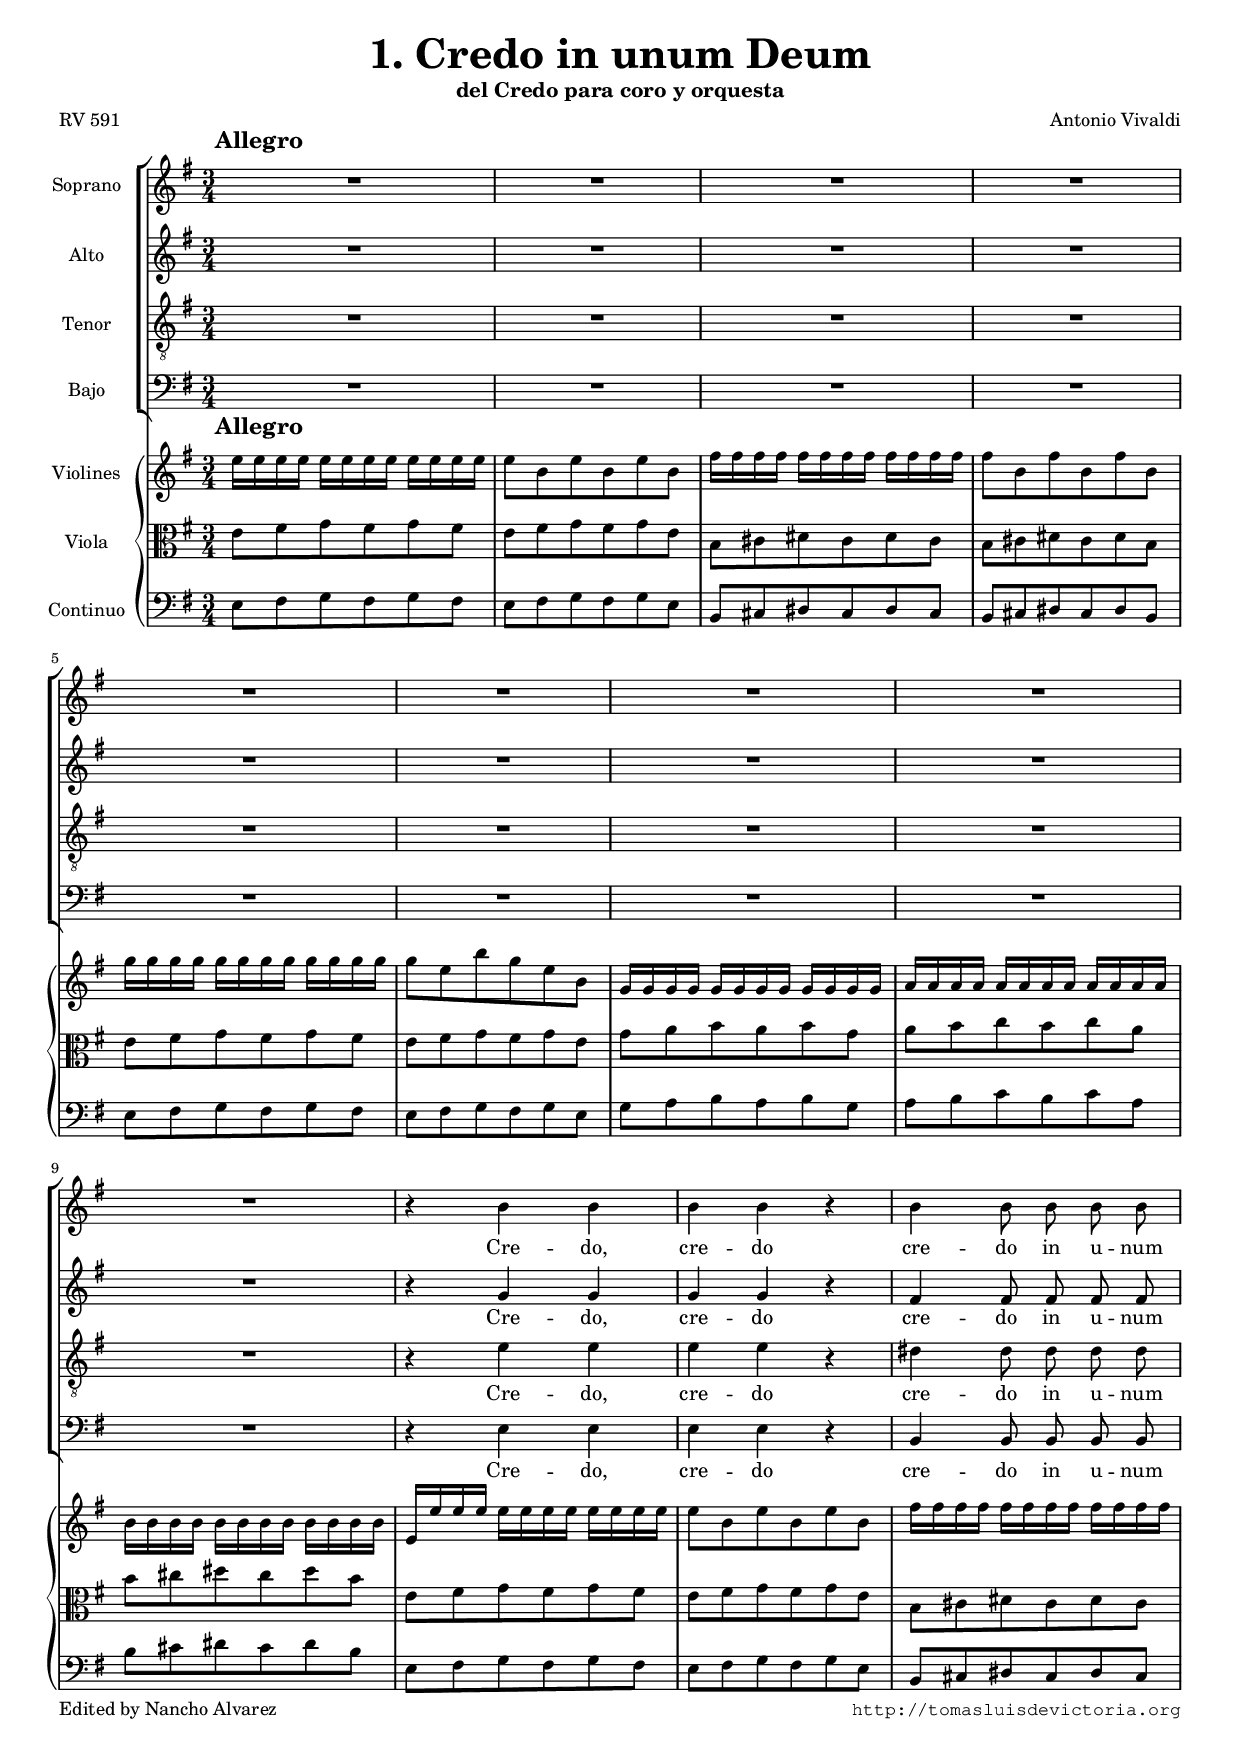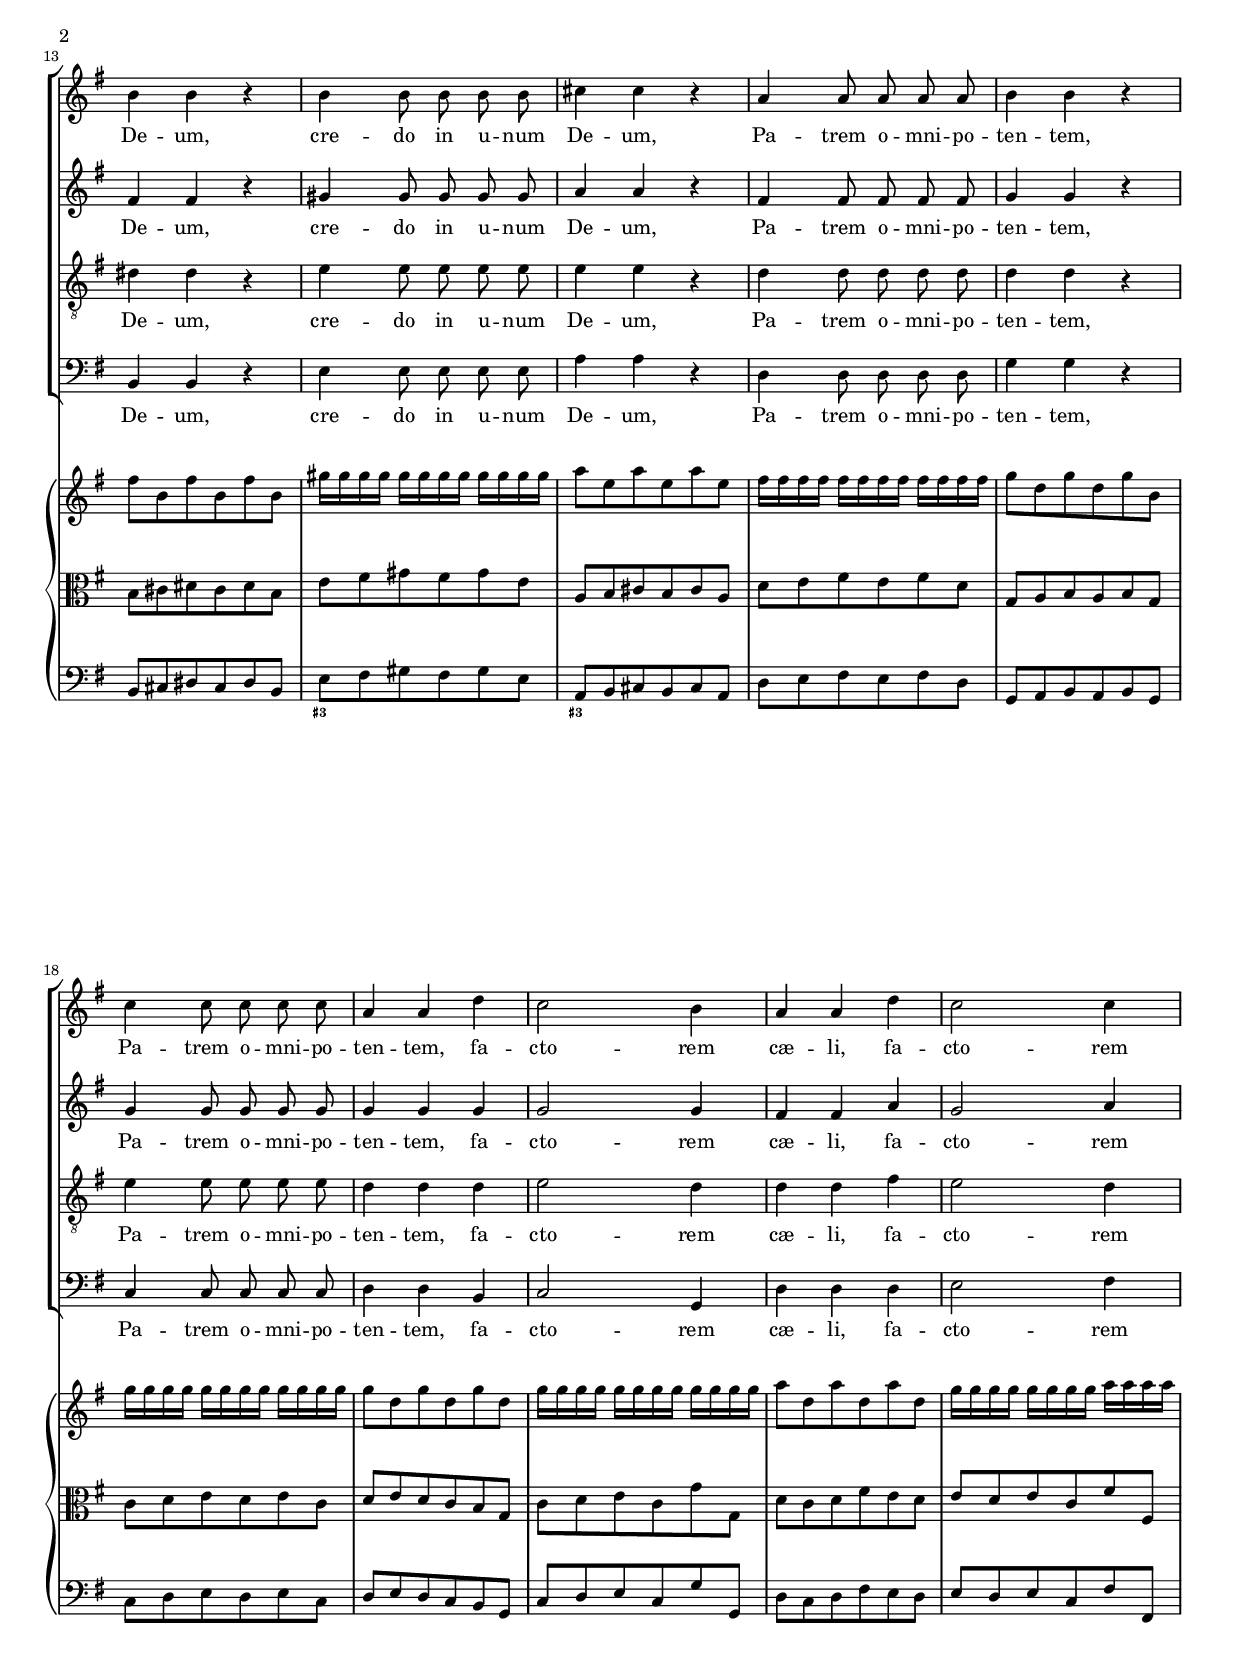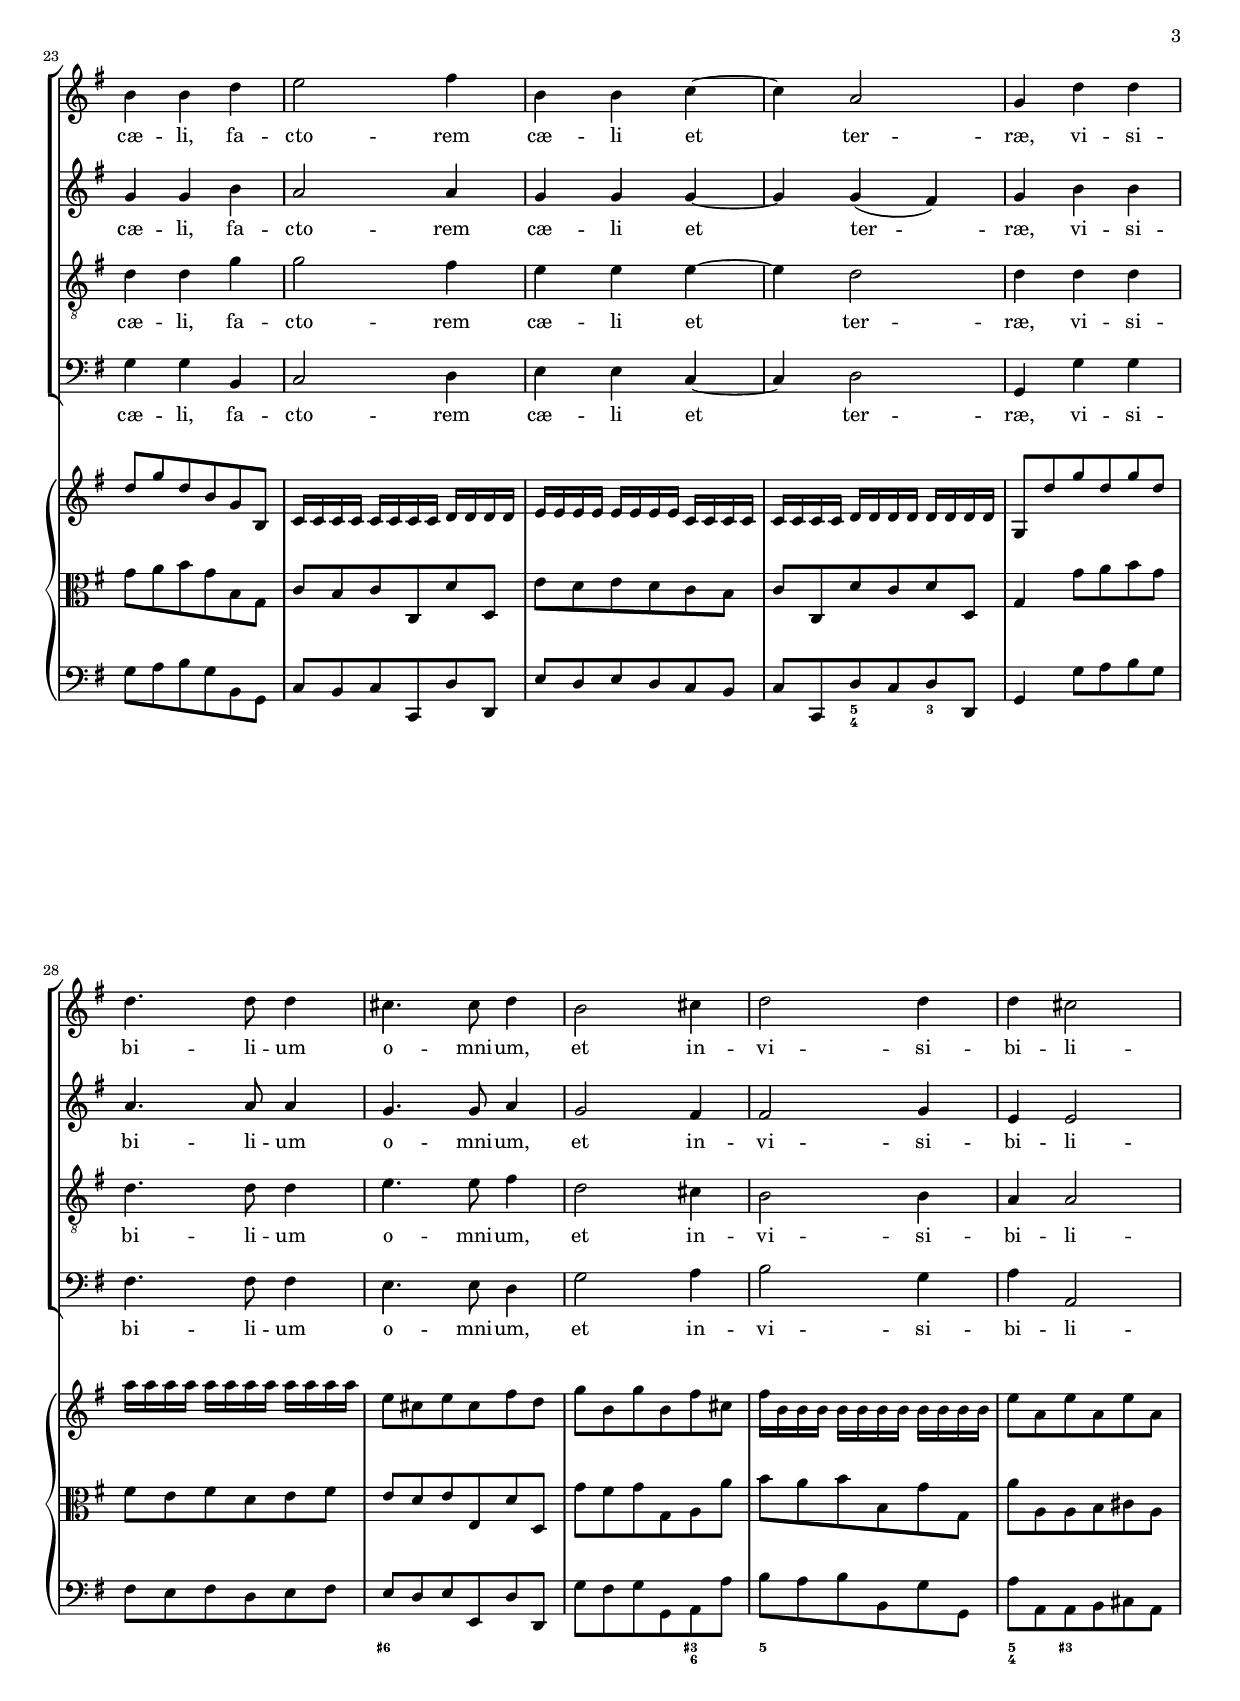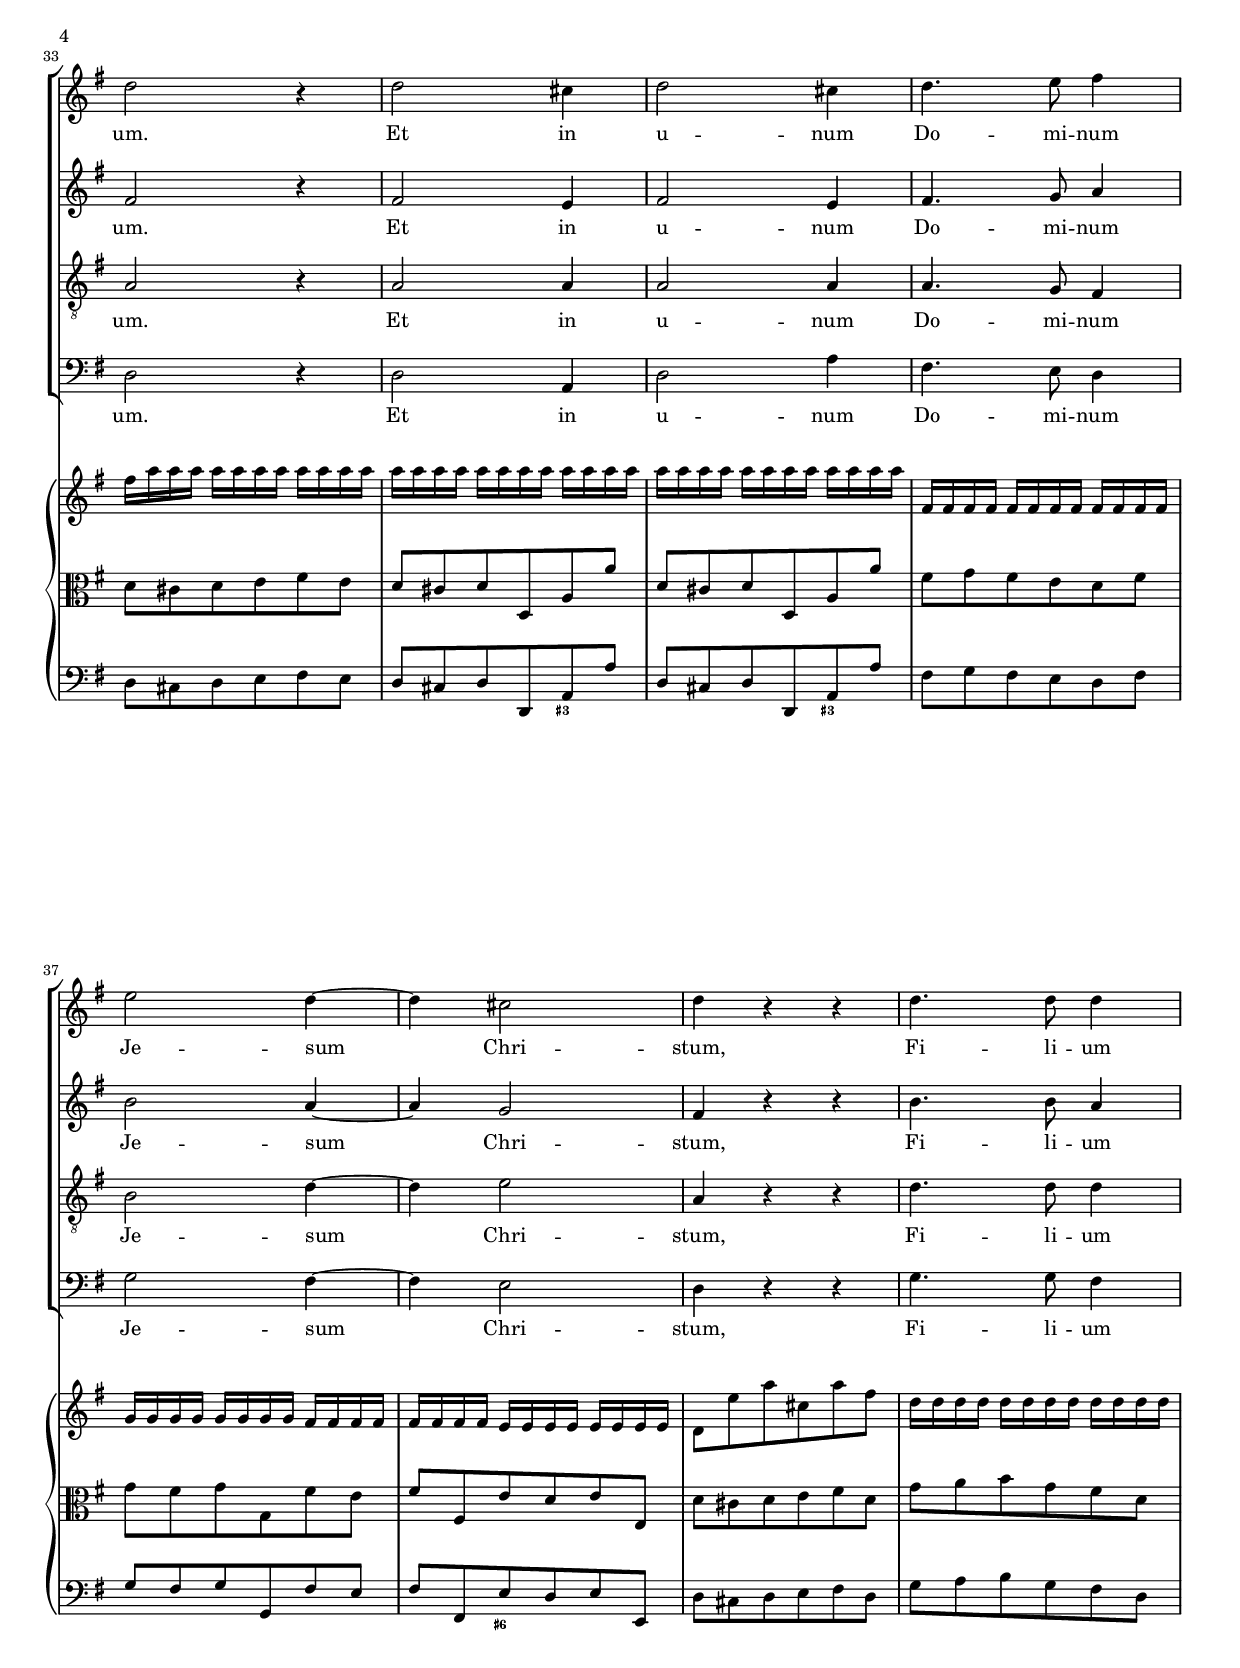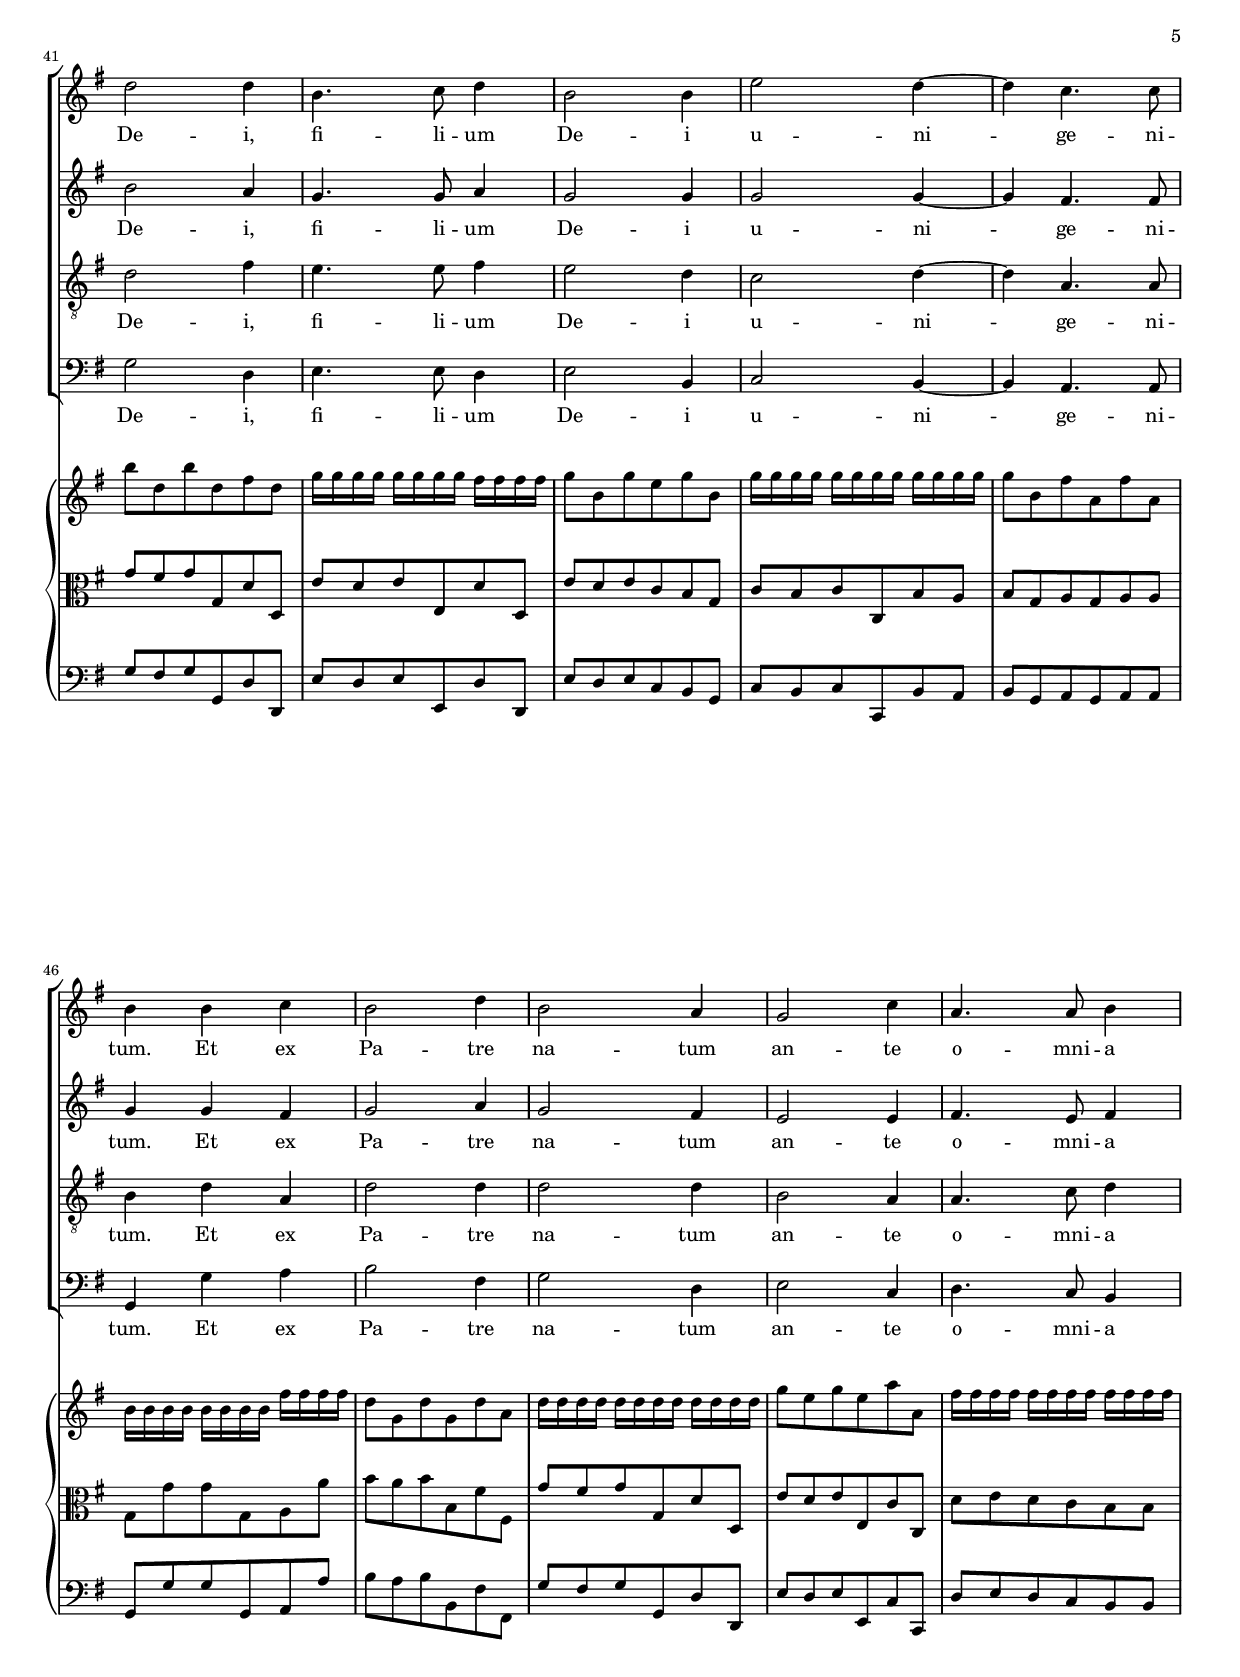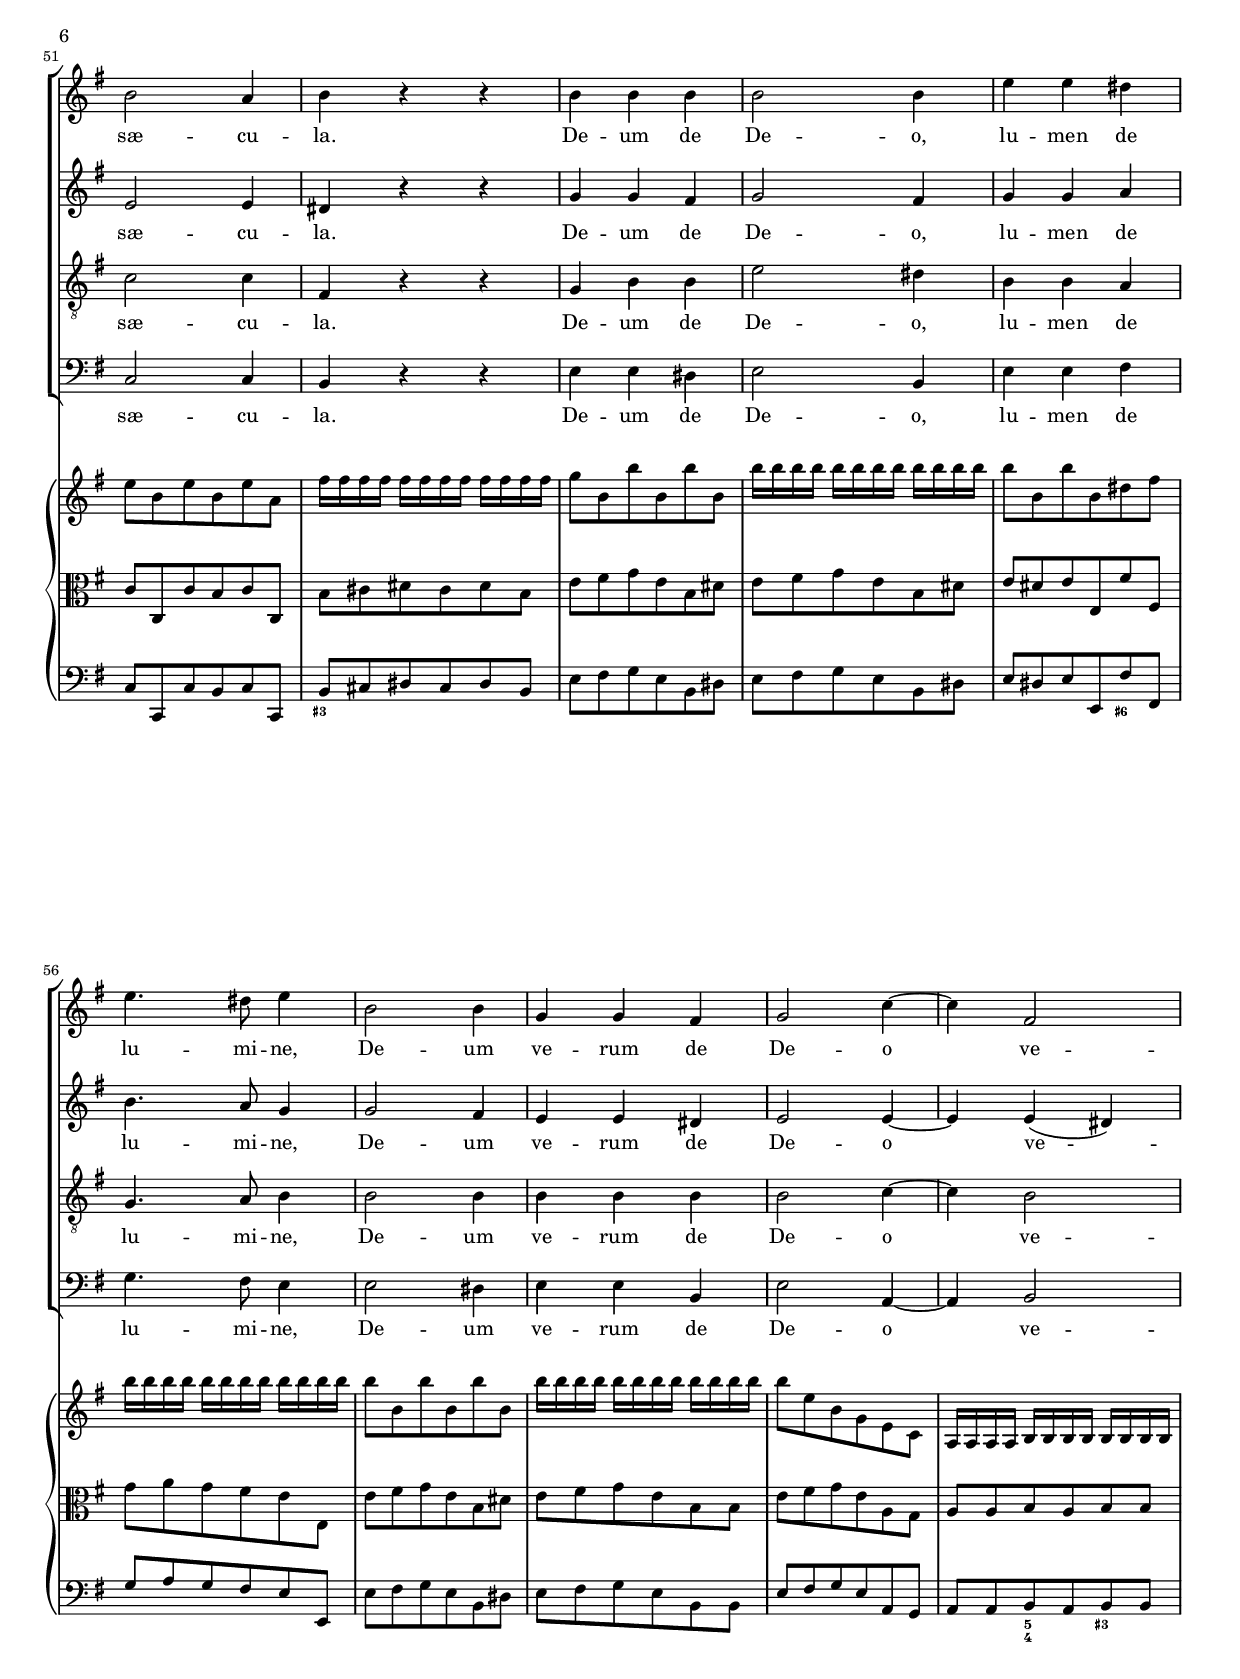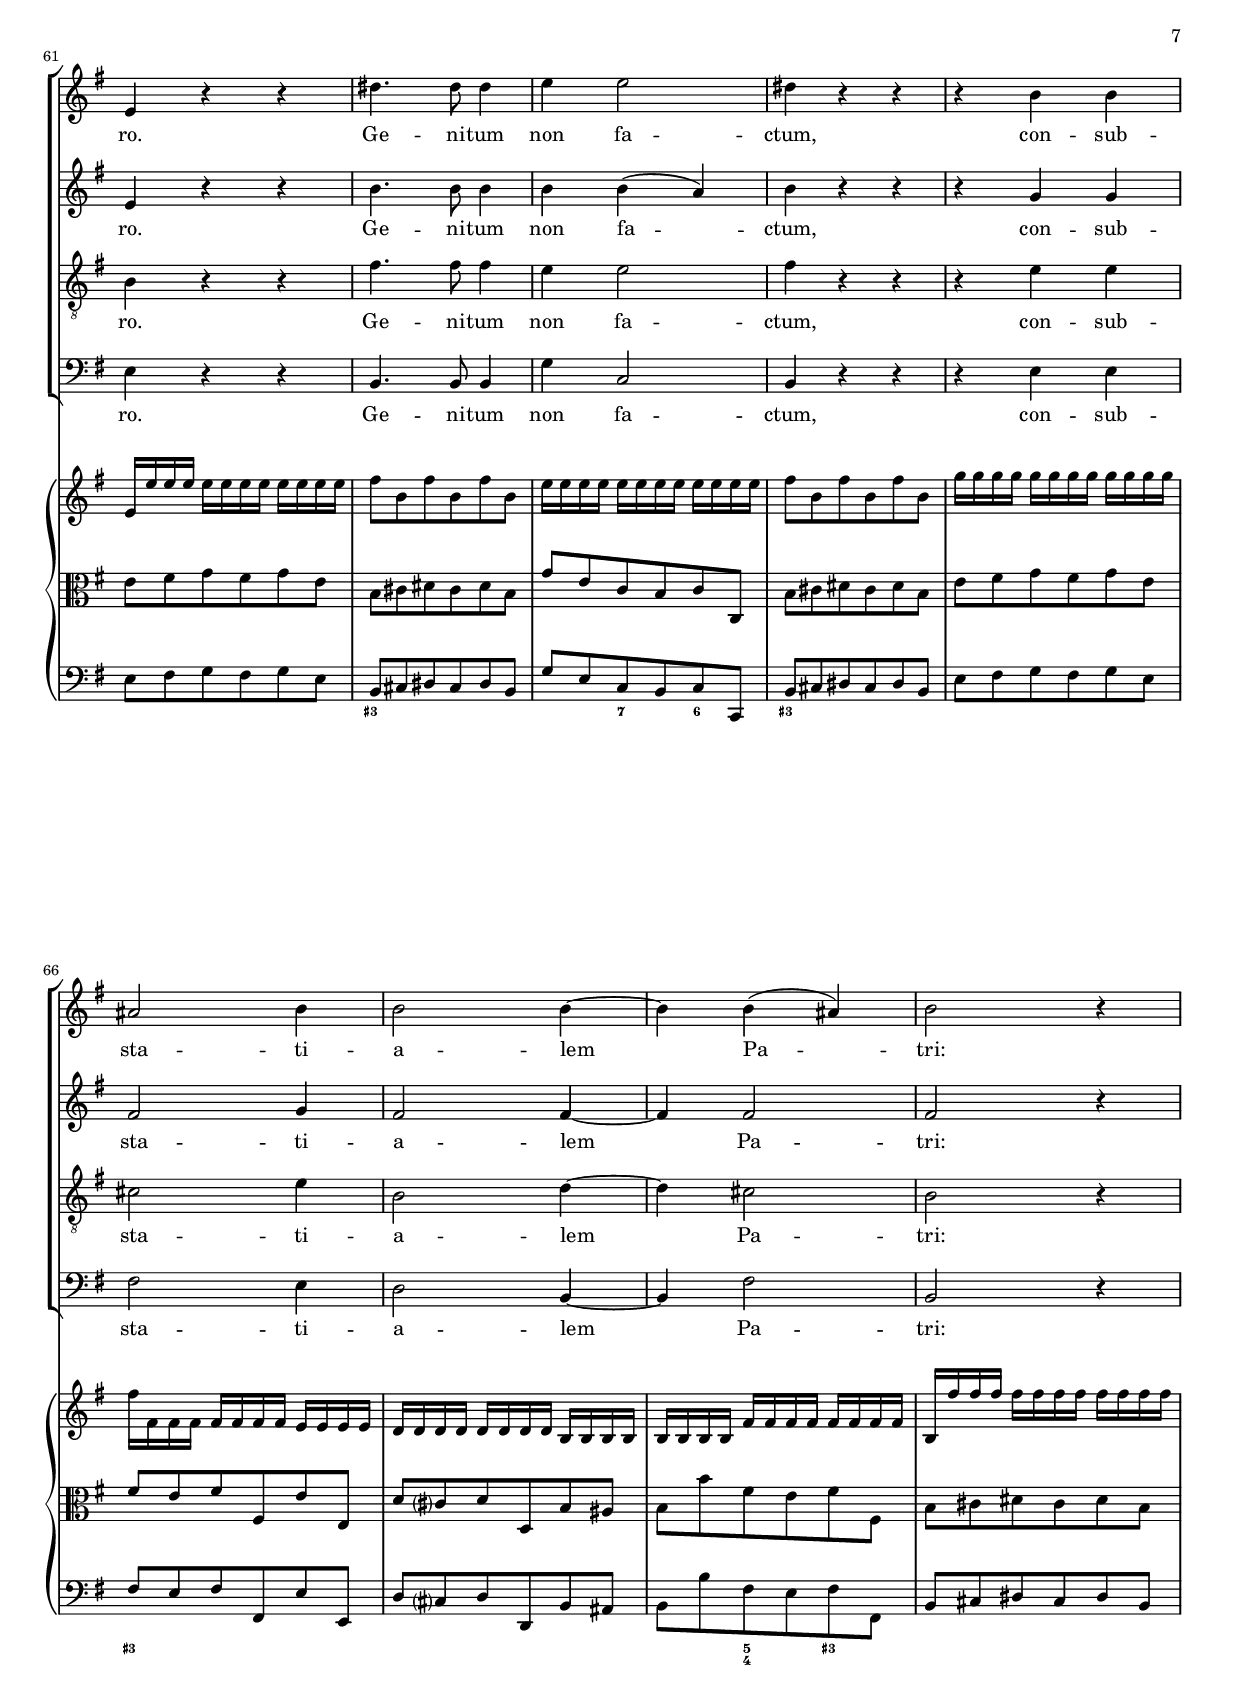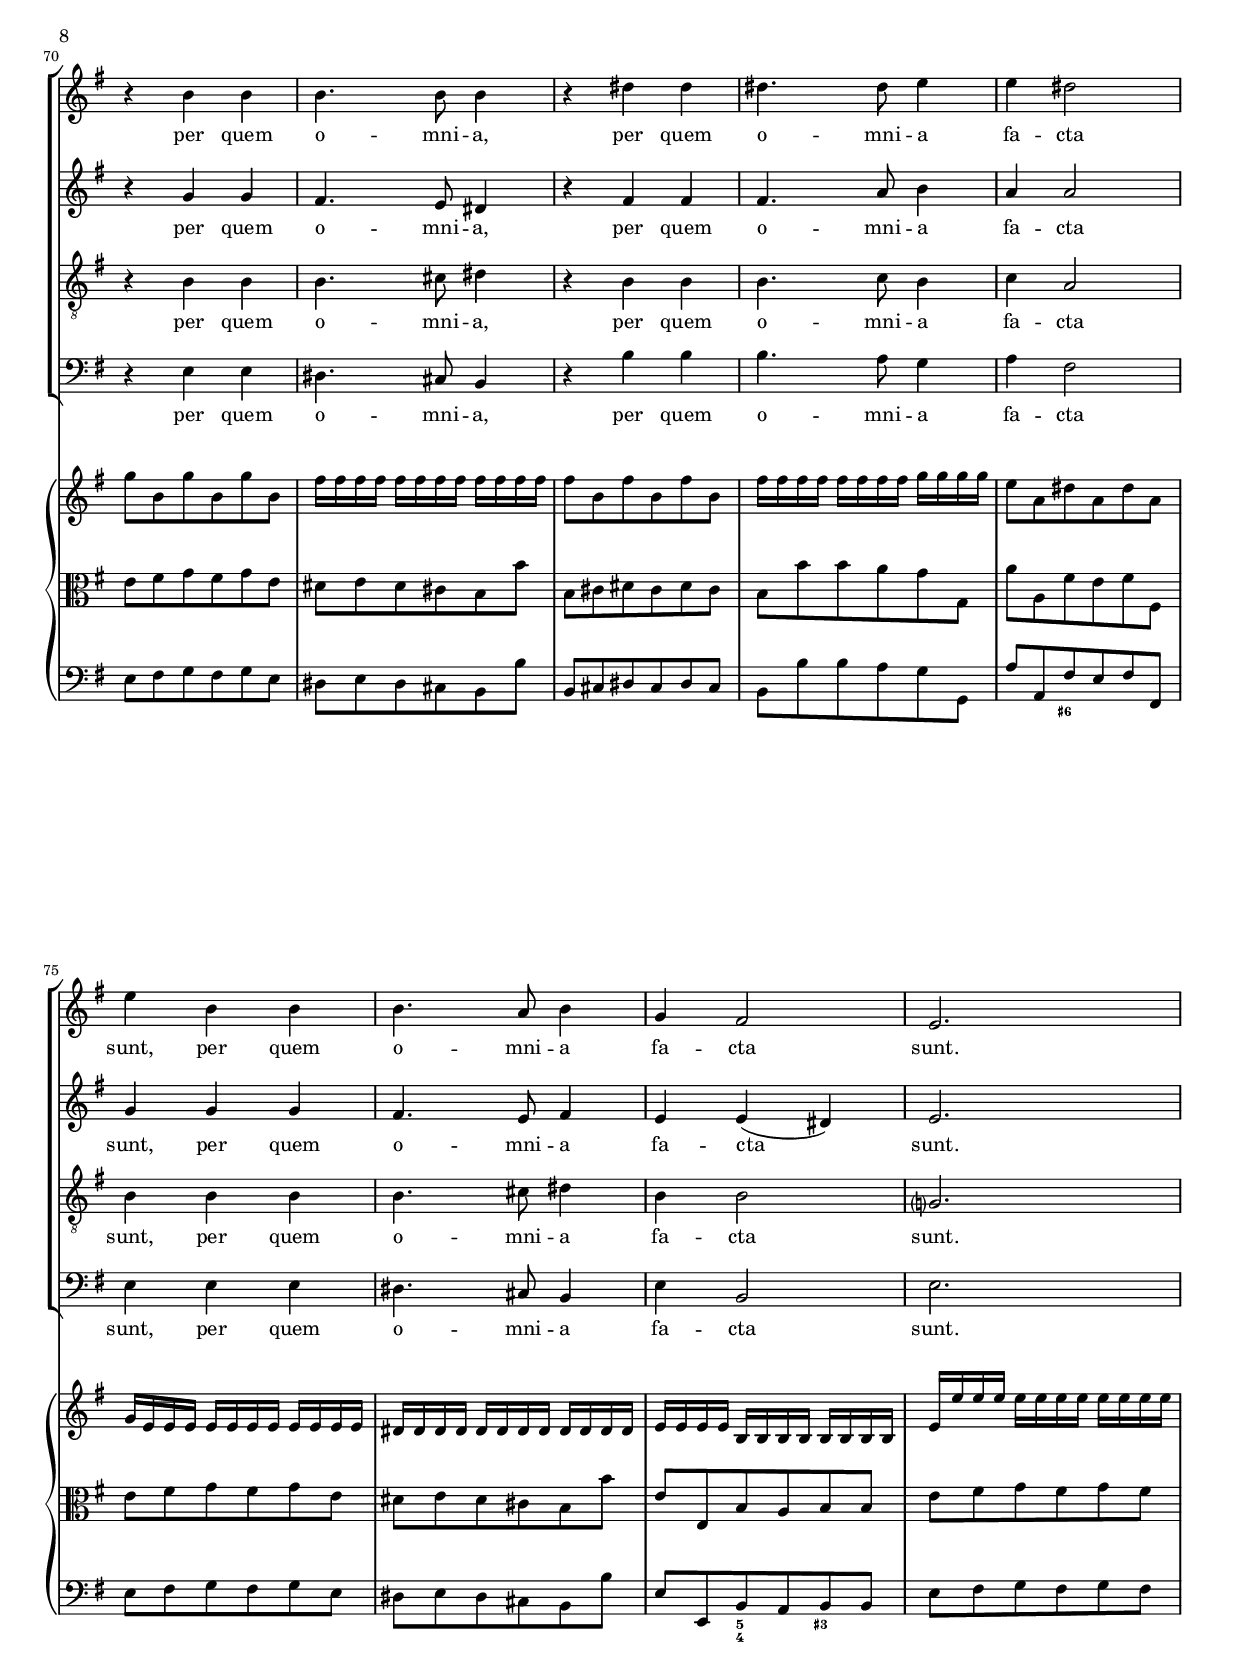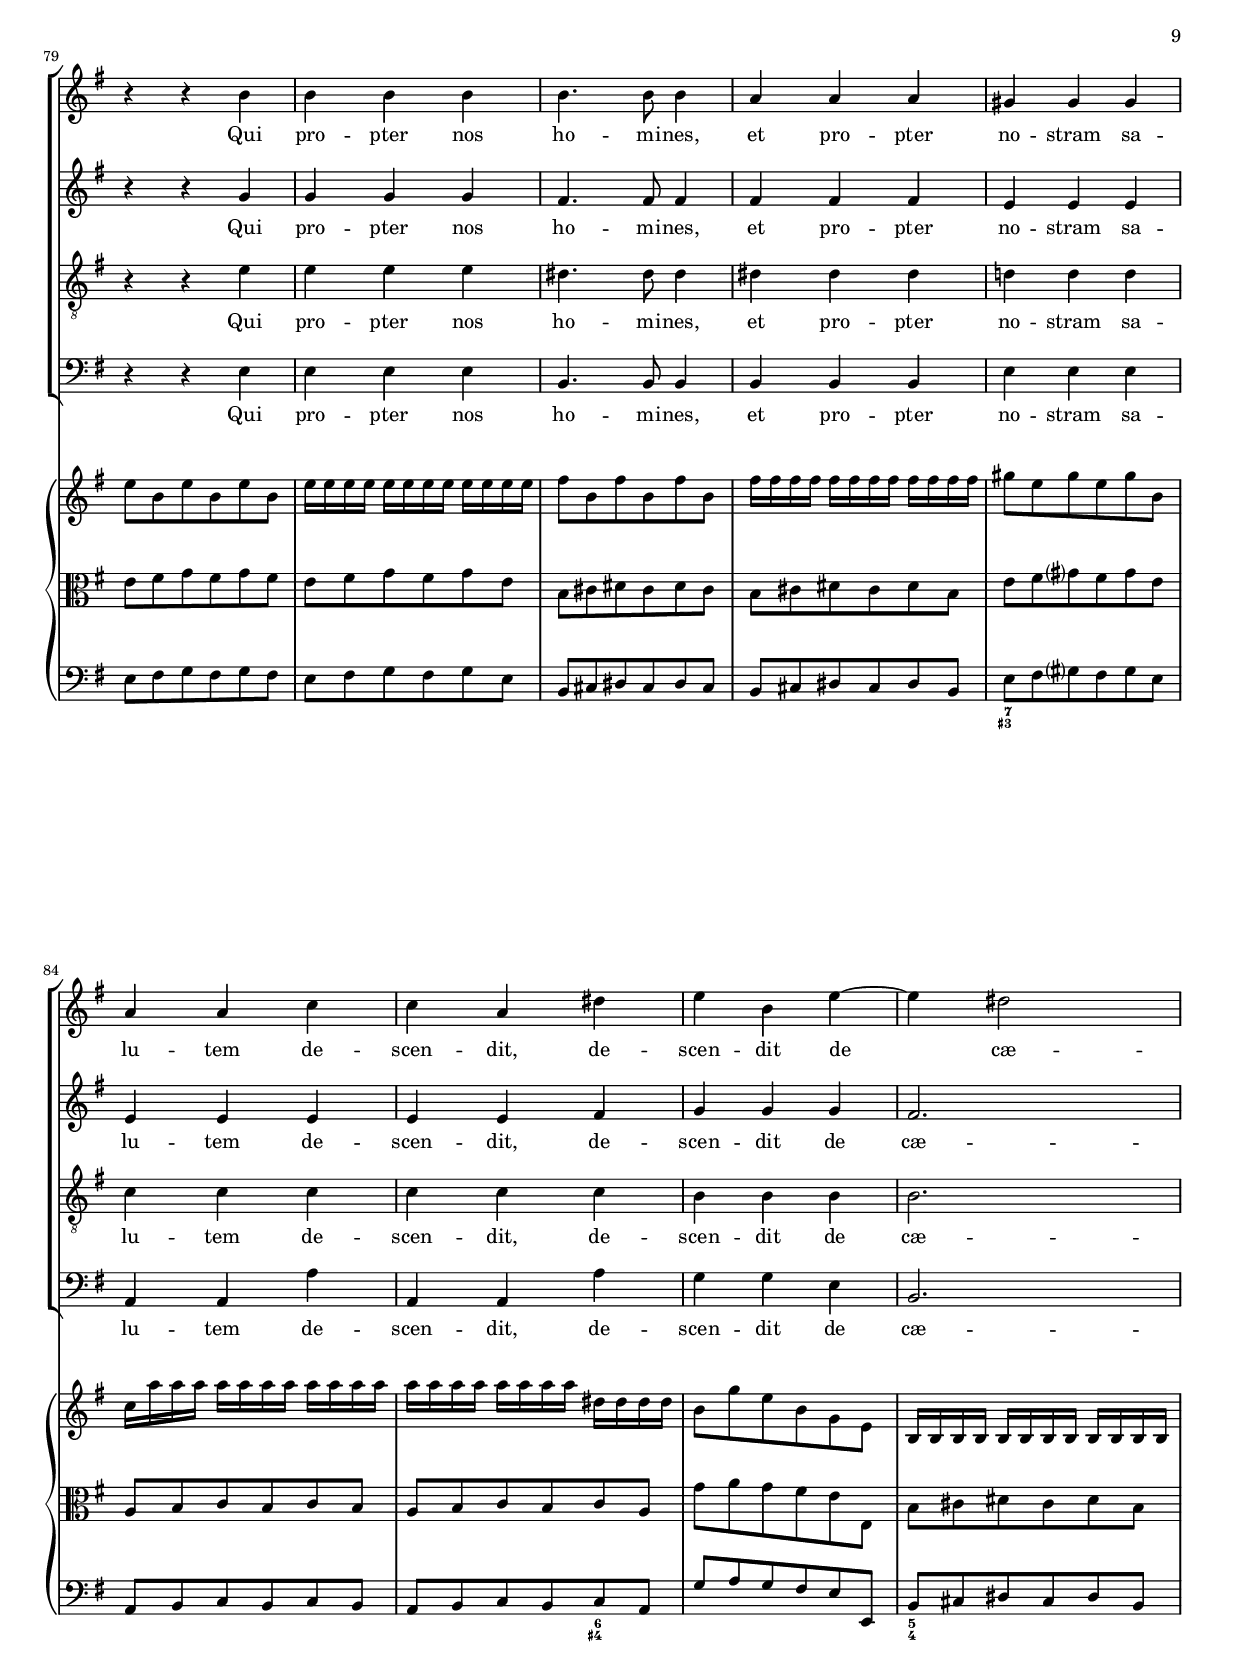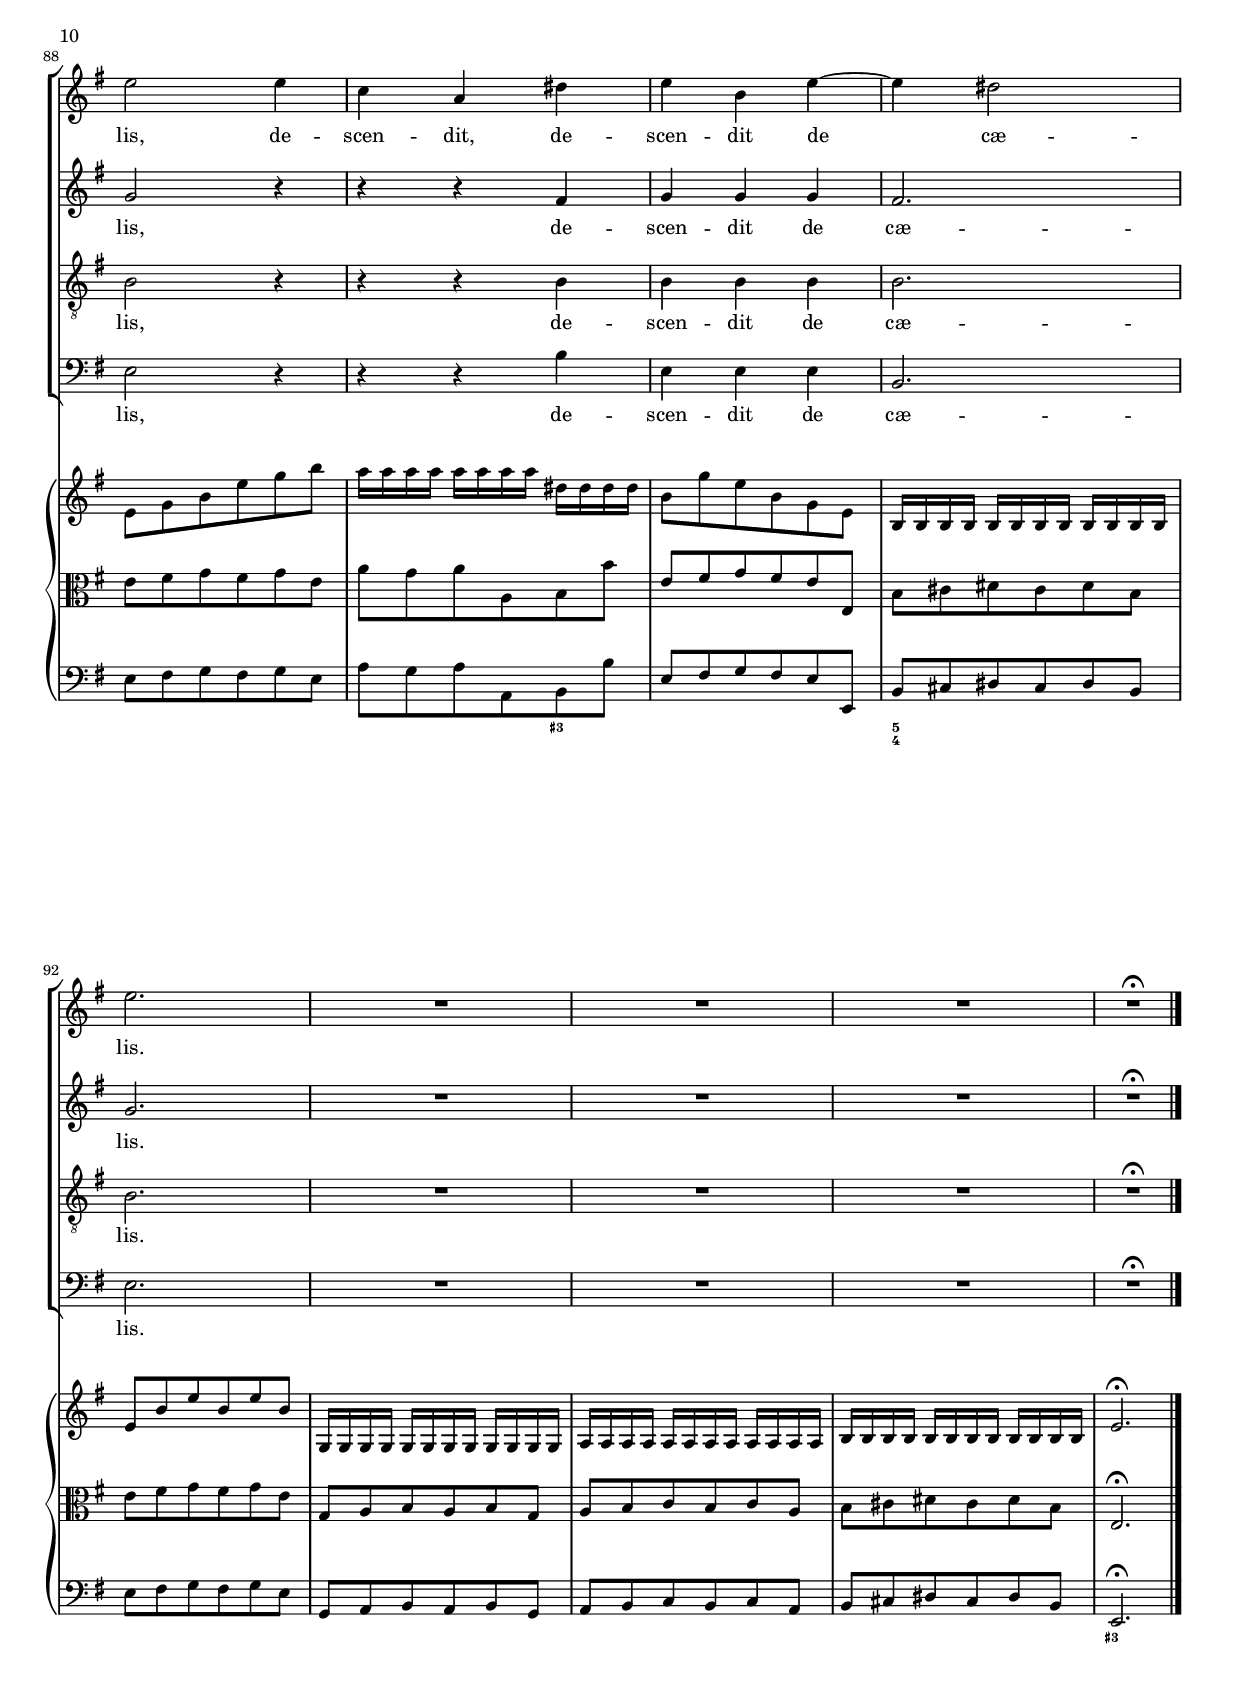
\version "2.11.32"

#(set-default-paper-size "a4")
#(set-global-staff-size 16)
#(ly:set-option 'point-and-click #f)
%nomobile

ss=\once \set suggestAccidentals = ##t


\header {
	title=\markup{\bigger \bigger \bigger "1. Credo in unum Deum"}
	subtitle="del Credo para coro y orquesta"
	poet="RV 591"
	composer="Antonio Vivaldi"
	%opus="(-)"
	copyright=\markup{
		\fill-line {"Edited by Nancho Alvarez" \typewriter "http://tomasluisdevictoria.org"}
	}
%	tagline=""
}

global={\key e \minor \time 3/4 \skip 1*3/4*96 \bar "|." }


cantus={
	\set Score.skipBars = ##t
	\once \override TextScript #'padding = #2
	\once \override TextScript #'X-offset = #-2
	<<R2.  s2.^\markup{\bigger \bigger \bold "Allegro"}>>
	R1*3/4*8
%10
	r4 b' b'
	b' b' r
	b' b'8 b' b' b'
	b'4 b' r
	b' b'8 b' b' b'
%15
	cis''4 cis'' r 
	a' a'8 a' a' a'
	b'4 b' r
	c'' c''8 c'' c'' c''
	a'4 a' d''
%20
	c''2 b'4
	a' a' d''
	c''2 c''4
	b' b' d''
	e''2 fis''4
%25
	b' b' c'' ~
	c'' a'2
	g'4 d'' d''
	d''4. d''8 d''4
	cis''4. cis''8 d''4
%30
	b'2 cis''4
	d''2 d''4
	d''4 cis''2
	d''2 r4
	d''2 cis''4
%35
	d''2 cis''4
	d''4. e''8 fis''4
	e''2 d''4 ~
	d'' cis''2
	d''4 r r 
%40
	d''4. d''8 d''4
	d''2 d''4
	b'4. c''8 d''4
	b'2 b'4
	e''2 d''4 ~
%45
	d'' c''4. c''8
	b'4 b' c''
	b'2 d''4
	b'2 a'4
	g'2 c''4
%50
	a'4. a'8 b'4
	b'2 a'4
	b' r r
	b' b' b'
	b'2 b'4
%55
	e'' e'' dis''
	e''4. dis''8 e''4
	b'2 b'4
	g' g' fis'
	g'2 c''4 ~
%60
	c'' fis'2
	e'4 r r
	dis''4. dis''8 dis''4
	e'' e''2
	dis''4 r r
%65
	r b' b'
	ais'2 b'4
	b'2 b'4 ~
	b' b'(  ais')
	b'2 r4 
%70
	r b' b'
	b'4. b'8 b'4
	r dis'' dis''
	dis''4. dis''8 e''4
	e'' dis''2
%75
	e''4 b' b'
	b'4. a'8 b'4
	g' fis'2
	e'2.
	r4 r b'
%80
	b' b' b'
	b'4. b'8 b'4
	a' a' a'
	gis' gis' gis'
	a' a' c''
%85
	c'' a' dis''
	e'' b' e'' ~
	e'' dis''2
	e'' e''4
	c'' a' dis''
%90
	e'' b' e'' ~
	e'' dis''2
	e''2.
	R1*3/4*3
	R2.^\markup{\musicglyph #"scripts.ufermata"}
}

altus={
	R1*3/4*9
%10
	r4 g' g'
	g' g' r
	fis' fis'8 fis' fis' fis'
	fis'4 fis' r
	gis' gis'8 gis' gis' gis'
%15
	a'4 a' r
	fis' fis'8 fis' fis' fis'
	g'4 g' r
	g' g'8 g' g' g'
	g'4 g' g'
%20
	g'2 g'4
	fis' fis' a'
	g'2 a'4
	g' g' b'
	a'2 a'4
%25
	g' g' g' ~
	g' g'(  fis')
	g' b' b'
	a'4. a'8 a'4
	g'4. g'8 a'4
%30
	g'2 fis'4
	fis'2 g'4
	e' e'2
	fis' r4
	fis'2 e'4
%35
	fis'2 e'4
	fis'4. g'8 a'4
	b'2 a'4 ~
	a' g'2
	fis'4 r r
%40
	b'4. b'8 a'4
	b'2 a'4
	g'4. g'8 a'4
	g'2 g'4
	g'2 g'4 ~
%45
	g' fis'4. fis'8
	g'4 g' fis'
	g'2 a'4
	g'2 fis'4
	e'2 e'4
%50
	fis'4. e'8 fis'4
	e'2 e'4
	dis'4 r4
	r g' g'
	fis' g'2
%55
	fis'4 g' g'
	a' b'4. a'8
	g'4 g'2
	fis'4 e' e'
	dis' e'2
%60
	e'4 ~ e' e'(
	 dis') e' r
	r b'4. b'8
	b'4 b' b'(
	 a') b' r
%65
	r r g'
	g' fis'2
	g'4 fis'2
	fis'4 ~ fis' fis'2
	fis' r4
%70
	r g' g'
	fis'4. e'8 dis'4
	r fis' fis'
	fis'4. a'8 b'4
	a' a'2
%75
	g'4 g' g'
	fis'4. e'8 fis'4
	e' e'(  dis')
	e'2.
	r4 r g'
%80
	g' g' g'
	fis'4. fis'8 fis'4
	fis' fis' fis'
	e' e' e'
	e' e' e'
%85
	e' e' fis'
	g' g' g'
	fis'2.
	g'2 r4
	r r fis'
%90
	g' g' g'
	fis'2.
	g'
	R1*3/4*3
	R2.^\markup{\musicglyph #"scripts.ufermata"}
}

tenor={
	R1*3/4*9
%10
	r4 e' e'
	e' e' r
	dis' dis'8 dis' dis' dis'
	dis'4 dis' r
	e' e'8 e' e' e'
%15
	e'4 e' r
	d' d'8 d' d' d'
	d'4 d' r
	e' e'8 e' e' e'
	d'4 d' d'
%20
	e'2 d'4
	d' d' fis'
	e'2 d'4
	d' d' g'
	g'2 fis'4
%25
	e' e' e' ~
	e' d'2
	d'4 d' d'
	d'4. d'8 d'4
	e'4. e'8 fis'4
%30
	d'2 cis'4
	b2 b4
	a a2
	a r4
	a2 a4
%35
	a2 a4
	a4. g8 fis4
	b2 d'4 ~
	d' e'2
	a4 r r
%40
	d'4. d'8 d'4
	d'2 fis'4
	e'4. e'8 fis'4
	e'2 d'4
	c'2 d'4 ~
%45
	d' a4. a8
	b4 d' a
	d'2 d'4
	d'2 d'4
	b2 a4
%50
	a4. c'8 d'4
	c'2 c'4
	fis r r
	g b b
	e'2 dis'4
%55
	b b a
	g4. a8 b4
	b2 b4
	b b b
	b2 c'4 ~
%60
	c' b2
	b4 r r
	fis'4. fis'8 fis'4
	e' e'2
	fis'4 r r
%65
	r e' e'
	cis'2 e'4
	b2 d'4 ~
	d' cis'2
	b r4
%70
	r b b
	b4. cis'8 dis'4
	r b b
	b4. c'8 b4
	c' a2
%75
	b4 b b
	b4. cis'8 dis'4
	b b2
	g?2.
	r4 r e'
%80
	e' e' e'
	dis'4. dis'8 dis'4
	dis' dis' dis'
	d'! d' d'
	c' c' c'
%85
	c' c' c'
	b b b
	b2.
	b2 r4
	r r b
%90
	b b b
	b2.
	b
	R1*3/4*3
	R2.^\markup{\musicglyph #"scripts.ufermata"}
}

bassus={
	R1*3/4*9
%10
	r4 e e
	e e r
	b, b,8 b, b, b,
	b,4 b, r
	e e8 e e e
%15
	a4 a r
	d d8 d d d
	g4 g r
	c c8 c c c
	d4 d b,
%20
	c2 g,4
	d d d
	e2 fis4
	g g b,
	c2 d4
%25
	e e c ~
	c d2
	g,4 g g
	fis4. fis8 fis4
	e4. e8 d4
%30
	g2 a4
	b2 g4
	a a,2
	d r4
	d2 a,4
%35
	d2 a4
	fis4. e8 d4
	g2 fis4 ~
	fis e2
	d4 r r
%40
	g4. g8 fis4
	g2 d4
	e4. e8 d4
	e2 b,4
	c2 b,4 ~
%45
	b, a,4. a,8
	g,4 g a
	b2 fis4
	g2 d4
	e2 c4
%50
	d4. c8 b,4
	c2 c4
	b, r r
	e e dis
	e2 b,4
%55
	e e fis
	g4. fis8 e4
	e2 dis4
	e e b,
	e2 a,4 ~
%60
	a, b,2
	e4 r r
	b,4. b,8 b,4
	g c2
	b,4 r r
%65
	r e e
	fis2 e4
	d2 b,4 ~
	b, fis2
	b, r4
%70
	r e e
	dis4. cis8 b,4
	r b b
	b4. a8 g4
	a fis2
%75
	e4 e e
	dis4. cis8 b,4
	e b,2
	e2.
	r4 r e
%80
	e e e
	b,4. b,8 b,4
	b, b, b,
	e e e
	a, a, a
%85
	a, a, a
	g g e
	b,2.
	e2 r4
	r r b
%90
	e e e
	b,2.
	e
	R1*3/4*3
	R2.^\markup{\musicglyph #"scripts.ufermata"}
}

textocantus=\lyricmode{
Cre -- do, cre -- do
cre -- do in u -- num De -- um,
cre -- do in u -- num De -- um,
Pa -- trem o -- mni -- po -- ten -- tem,
Pa -- trem o -- mni -- po -- ten -- tem,
fa -- cto -- rem cæ -- li,
fa -- cto -- rem cæ -- li,
fa -- cto -- rem cæ -- li et ter -- ræ,
vi -- si -- bi -- li -- um 
o -- mni -- um,
et in -- vi -- si -- bi -- li -- um.
Et in u -- num Do -- mi -- num Je -- sum Chri -- stum,
Fi -- li -- um De -- i,
fi -- li -- um De -- i u -- ni -- ge -- ni -- tum.
Et ex Pa -- tre na -- tum an -- te o -- mni -- a sæ -- cu -- la.
De -- um de De -- o,
lu -- men de lu -- mi -- ne,
De -- um ve -- rum de De -- o ve -- ro.
Ge -- ni -- tum non fa -- ctum,
con -- sub -- sta -- ti -- a -- lem Pa -- tri:
per quem o -- mni -- a,
per quem o -- mni -- a fa -- cta sunt,
per quem o -- mni -- a fa -- cta sunt.
Qui pro -- pter nos ho -- mi -- nes,
et pro -- pter no -- stram sa -- lu -- tem
de -- scen -- dit, de -- scen -- dit de cæ -- lis,
de -- scen -- dit,
de -- scen -- dit de cæ -- lis.
}

textoaltus=\lyricmode{
Cre -- do, cre -- do
cre -- do in u -- num De -- um,
cre -- do in u -- num De -- um,
Pa -- trem o -- mni -- po -- ten -- tem,
Pa -- trem o -- mni -- po -- ten -- tem,
fa -- cto -- rem cæ -- li,
fa -- cto -- rem cæ -- li,
fa -- cto -- rem cæ -- li et ter -- ræ,
vi -- si -- bi -- li -- um 
o -- mni -- um,
et in -- vi -- si -- bi -- li -- um.
Et in u -- num Do -- mi -- num Je -- sum Chri -- stum,
Fi -- li -- um De -- i,
fi -- li -- um De -- i u -- ni -- ge -- ni -- tum.
Et ex Pa -- tre na -- tum an -- te o -- mni -- a sæ -- cu -- la.
De -- um de De -- o,
lu -- men de lu -- mi -- ne,
De -- um ve -- rum de De -- o ve -- ro.
Ge -- ni -- tum non fa -- ctum,
con -- sub -- sta -- ti -- a -- lem Pa -- tri:
per quem o -- mni -- a,
per quem o -- mni -- a fa -- cta sunt,
per quem o -- mni -- a fa -- cta sunt.
Qui pro -- pter nos ho -- mi -- nes,
et pro -- pter no -- stram sa -- lu -- tem
de -- scen -- dit, de -- scen -- dit de cæ -- lis,
de -- scen -- dit de cæ -- lis.

}

textotenor=\lyricmode{
Cre -- do, cre -- do
cre -- do in u -- num De -- um,
cre -- do in u -- num De -- um,
Pa -- trem o -- mni -- po -- ten -- tem,
Pa -- trem o -- mni -- po -- ten -- tem,
fa -- cto -- rem cæ -- li,
fa -- cto -- rem cæ -- li,
fa -- cto -- rem cæ -- li et ter -- ræ,
vi -- si -- bi -- li -- um 
o -- mni -- um,
et in -- vi -- si -- bi -- li -- um.
Et in u -- num Do -- mi -- num Je -- sum Chri -- stum,
Fi -- li -- um De -- i,
fi -- li -- um De -- i u -- ni -- ge -- ni -- tum.
Et ex Pa -- tre na -- tum an -- te o -- mni -- a sæ -- cu -- la.
De -- um de De -- o,
lu -- men de lu -- mi -- ne,
De -- um ve -- rum de De -- o ve -- ro.
Ge -- ni -- tum non fa -- ctum,
con -- sub -- sta -- ti -- a -- lem Pa -- tri:
per quem o -- mni -- a,
per quem o -- mni -- a fa -- cta sunt,
per quem o -- mni -- a fa -- cta sunt.
Qui pro -- pter nos ho -- mi -- nes,
et pro -- pter no -- stram sa -- lu -- tem
de -- scen -- dit, de -- scen -- dit de cæ -- lis,
de -- scen -- dit de cæ -- lis.

}

textobassus=\lyricmode{
Cre -- do, cre -- do
cre -- do in u -- num De -- um,
cre -- do in u -- num De -- um,
Pa -- trem o -- mni -- po -- ten -- tem,
Pa -- trem o -- mni -- po -- ten -- tem,
fa -- cto -- rem cæ -- li,
fa -- cto -- rem cæ -- li,
fa -- cto -- rem cæ -- li et ter -- ræ,
vi -- si -- bi -- li -- um 
o -- mni -- um,
et in -- vi -- si -- bi -- li -- um.
Et in u -- num Do -- mi -- num Je -- sum Chri -- stum,
Fi -- li -- um De -- i,
fi -- li -- um De -- i u -- ni -- ge -- ni -- tum.
Et ex Pa -- tre na -- tum an -- te o -- mni -- a sæ -- cu -- la.
De -- um de De -- o,
lu -- men de lu -- mi -- ne,
De -- um ve -- rum de De -- o ve -- ro.
Ge -- ni -- tum non fa -- ctum,
con -- sub -- sta -- ti -- a -- lem Pa -- tri:
per quem o -- mni -- a,
per quem o -- mni -- a fa -- cta sunt,
per quem o -- mni -- a fa -- cta sunt.
Qui pro -- pter nos ho -- mi -- nes,
et pro -- pter no -- stram sa -- lu -- tem
de -- scen -- dit, de -- scen -- dit de cæ -- lis,
de -- scen -- dit de cæ -- lis.

}

violin={
	\set autoBeaming=##t
	\override TextScript #'padding = #2
	\once \override TextScript #'X-offset = #-2
	e''16^\markup{\bigger \bigger \bold "Allegro"}
	 e'' e'' e'' e'' e'' e'' e'' e'' e'' e'' e'' |
	e''8 b' e'' b' e'' b' |
	fis''16 fis'' fis'' fis'' fis'' fis'' fis'' fis'' fis'' fis'' fis'' fis'' |
	fis''8 b' fis'' b' fis'' b' |
%5
	g''16 g'' g'' g'' g'' g'' g'' g'' g'' g'' g'' g'' |
	g''8 e'' b'' g'' e'' b' |
	g'16 g' g' g' g' g' g' g' g' g' g' g' |
	a' a' a' a' a' a' a' a' a' a' a' a' |
	b' b' b' b' b' b' b' b' b' b' b' b' |
%10
	e' e'' e'' e'' e'' e'' e'' e'' e'' e'' e'' e'' |
	e''8 b' e'' b' e'' b' |
	fis''16 fis'' fis'' fis'' fis'' fis'' fis'' fis'' fis'' fis'' fis'' fis'' |
	fis''8 b' fis'' b' fis'' b' |
	gis''16 gis'' gis'' gis'' gis'' gis'' gis'' gis'' gis'' gis'' gis'' gis'' |
%15
	a''8 e'' a'' e'' a'' e'' |
	fis''16 fis'' fis'' fis'' fis'' fis'' fis'' fis'' fis'' fis'' fis'' fis'' |
	g''8 d'' g'' d'' g'' b' |
	g''16 g'' g'' g'' g'' g'' g'' g'' g'' g'' g'' g'' |
	g''8 d'' g'' d'' g'' d'' |
%20
	g''16 g'' g'' g'' g'' g'' g'' g'' g'' g'' g'' g'' |
	a''8 d'' a'' d'' a'' d'' |
	g''16 g'' g'' g'' g'' g'' g'' g'' a'' a'' a'' a'' |
	d''8 g'' d'' b' g' b |
	c'16 c' c' c' c' c' c' c' d' d' d' d' |
%25
	e' e' e' e' e' e' e' e' c' c' c' c' |
	c' c' c' c' d' d' d' d' d' d' d' d' |
	g8 d'' g'' d'' g'' d'' |
	a''16 a'' a'' a'' a'' a'' a'' a'' a'' a'' a'' a'' |
	e''8 cis'' e'' cis'' fis'' d'' |
%30
	g'' b' g'' b' fis'' cis'' |
	fis''16 b' b' b' b' b' b' b' b' b' b' b' |
	e''8 a' e'' a' e'' a' |
	fis''16 a'' a'' a'' a'' a'' a'' a'' a'' a'' a'' a'' |
	a'' a'' a'' a'' a'' a'' a'' a'' a'' a'' a'' a'' |
%35
	a'' a'' a'' a'' a'' a'' a'' a'' a'' a'' a'' a'' |
	fis' fis' fis' fis' fis' fis' fis' fis' fis' fis' fis' fis' |
	g' g' g' g' g' g' g' g' fis' fis' fis' fis' |
	fis' fis' fis' fis' e' e' e' e' e' e' e' e' |
	d'8 e'' a'' cis'' a'' fis'' |
%40
	d''16 d'' d'' d'' d'' d'' d'' d'' d'' d'' d'' d'' |
	b''8 d'' b'' d'' fis'' d'' |
	g''16 g'' g'' g'' g'' g'' g'' g'' fis'' fis'' fis'' fis'' |
	g''8 b' g'' e'' g'' b' |
	g''16 g'' g'' g'' g'' g'' g'' g'' g'' g'' g'' g'' |
%45
	g''8 b' fis'' a' fis'' a' |
	b'16 b' b' b' b' b' b' b' fis'' fis'' fis'' fis'' |
	d''8 g' d'' g' d'' a' |
	d''16 d'' d'' d'' d'' d'' d'' d'' d'' d'' d'' d'' |
	g''8 e'' g'' e'' a'' a' |
%50
	fis''16 fis'' fis'' fis'' fis'' fis'' fis'' fis'' fis'' fis'' fis'' fis'' |
	e''8 b' e'' b' e'' a' |
	fis''16 fis'' fis'' fis'' fis'' fis'' fis'' fis'' fis'' fis'' fis'' fis'' |
	g''8 b' b'' b' b'' b' |
	b''16 b'' b'' b'' b'' b'' b'' b'' b'' b'' b'' b'' |
%55
	b''8 b' b'' b' dis'' fis'' |
	b''16 b'' b'' b'' b'' b'' b'' b'' b'' b'' b'' b'' |
	b''8 b' b'' b' b'' b' |
	b''16 b'' b'' b'' b'' b'' b'' b'' b'' b'' b'' b'' |
	b''8 e'' b' g' e' c' |
%60
	a16 a a a b b b b b b b b |
	e' e'' e'' e'' e'' e'' e'' e'' e'' e'' e'' e'' |
	fis''8 b' fis'' b' fis'' b' |
	e''16 e'' e'' e'' e'' e'' e'' e'' e'' e'' e'' e'' |
	fis''8 b' fis'' b' fis'' b' |
%65
	g''16 g'' g'' g'' g'' g'' g'' g'' g'' g'' g'' g'' |
	fis'' fis' fis' fis' fis' fis' fis' fis' e' e' e' e' |
	d' d' d' d' d' d' d' d' b b b b |
	b b b b fis' fis' fis' fis' fis' fis' fis' fis' |
	b fis'' fis'' fis'' fis'' fis'' fis'' fis'' fis'' fis'' fis'' fis'' |
%70
	g''8 b' g'' b' g'' b' |
	fis''16 fis'' fis'' fis'' fis'' fis'' fis'' fis'' fis'' fis'' fis'' fis'' |
	fis''8 b' fis'' b' fis'' b' |
	fis''16 fis'' fis'' fis'' fis'' fis'' fis'' fis'' g'' g'' g'' g'' |
	e''8 a' dis'' a' dis'' a' |
%75
	g'16 e' e' e' e' e' e' e' e' e' e' e' |
	dis' dis' dis' dis' dis' dis' dis' dis' dis' dis' dis' dis' |
	e' e' e' e' b b b b b b b b |
	e' e'' e'' e'' e'' e'' e'' e'' e'' e'' e'' e'' |
	e''8 b' e'' b' e'' b' |
%80
	e''16 e'' e'' e'' e'' e'' e'' e'' e'' e'' e'' e'' |
	fis''8 b' fis'' b' fis'' b' |
	fis''16 fis'' fis'' fis'' fis'' fis'' fis'' fis'' fis'' fis'' fis'' fis'' |
	gis''8 e'' gis'' e'' gis'' b' |
	c''16 a'' a'' a'' a'' a'' a'' a'' a'' a'' a'' a'' |
%85
	a'' a'' a'' a'' a'' a'' a'' a'' dis'' dis'' dis'' dis'' |
	b'8 g'' e'' b' g' e' |
	b16 b b b b b b b b b b b |
	e'8 g' b' e'' g'' b'' |
	a''16 a'' a'' a'' a'' a'' a'' a'' dis'' dis'' dis'' dis'' |
%90
	b'8 g'' e'' b' g' e' |
	b16 b b b b b b b b b b b |
	e'8 b' e'' b' e'' b' |
	g16 g g g g g g g g g g g |
	a a a a a a a a a a a a |
%95
	b b b b b b b b b b b b |
	e'2.^\fermata
}

cello={
	\set autoBeaming=##t
	e8 fis g fis g fis |
	e fis g fis g e |
	b, cis dis cis dis cis |
	b, cis dis cis dis b, |
%5
	e fis g fis g fis |
	e fis g fis g e |
	g a b a b g |
	a b c' b c' a |
	b cis' dis' cis' dis' b |
%10
	e fis g fis g fis |
	e fis g fis g e |
	b, cis dis cis dis cis |
	b, cis dis cis dis b, |
	e fis gis fis gis e |
%15
	a, b, cis b, cis a, |
	d e fis e fis d |
	g, a, b, a, b, g, |
	c d e d e c |
	d e d c b, g, |
%20
	c d e c g g, |
	d c d fis e d |
	e d e c fis fis, |
	g a b g b, g, |
	c b, c c, d d, |
%25
	e d e d c b, |
	c c, d c d d, |
	g,4 g8 a b g |
	fis e fis d e fis |
	e d e e, d d, |
%30
	g fis g g, a, a |
	b a b b, g g, |
	a a, a, b, cis a, |
	d cis d e fis e |
	d cis d d, a, a |
%35
	d cis d d, a, a |
	fis g fis e d fis |
	g fis g g, fis e |
	fis fis, e d e e, |
	d cis d e fis d |
%40
	g a b g fis d |
	g fis g g, d d, |
	e d e e, d d, |
	e d e c b, g, |
	c b, c c, b, a, |
%45
	b, g, a, g, a, a, |
	g, g g g, a, a |
	b a b b, fis fis, |
	g fis g g, d d, |
	e d e e, c c, |
%50
	d e d c b, b, |
	c c, c b, c c, |
	b, cis dis cis dis b, |
	e fis g e b, dis |
	e fis g e b, dis |
%55
	e dis e e, fis fis, |
	g a g fis e e, |
	e fis g e b, dis |
	e fis g e b, b, |
	e fis g e a, g, |
%60
	a, a, b, a, b, b, |
	e fis g fis g e |
	b, cis dis cis dis b, |
	g e c b, c c, |
	b, cis dis cis dis b, |
%65
	e fis g fis g e |
	fis e fis fis, e e, |
	d cis? d d, b, ais, |
	b, b fis e fis fis, |
	b, cis dis cis dis b, |
%70
	e fis g fis g e |
	dis e dis cis b, b |
	b, cis dis cis dis cis |
	b, b b a g g, |
	a a, fis e fis fis, |
%75
	e fis g fis g e |
	dis e dis cis b, b |
	e e, b, a, b, b, |
	e fis g fis g fis |
	e fis g fis g fis |
%80
	e fis g fis g e |
	b, cis dis cis dis cis |
	b, cis dis cis dis b, |
	e fis gis? fis gis e |
	a, b, c b, c b, |
%85
	a, b, c b, c a, |
	g a g fis e e, |
	b, cis dis cis dis b, |
	e fis g fis g e |
	a g a a, b, b |
%90
	e fis g fis e e, |
	b, cis dis cis dis b, |
	e fis g fis g e |
	g, a, b, a, b, g, |
	a, b, c b, c a, |
%95
	b, cis dis cis dis b, |
	e,2.^\fermata
}

continuo=\figuremode{
\skip 1*3/4*13
<3+>2.
<3+>2.
\skip 1*3/4*10
s4 <5 4> <3>
\skip 1*3/4*2
<6+>2.
%30
s2 <3+ 6>4
<5>2.
<5 4>4 <3+>2
\skip 1*3/4
s2 <3+>4
s2 <3+>4
\skip 1*3/4*2
s4 <6+>2
\skip 1*3/4*13
%52
<3+>2.
\skip 1*3/4*2
s2 <6+>4
\skip 1*3/4*4
%60
s4 <5 4> <3+>
\skip 1*3/4
<3+>2.
s4 <7> <6>
<3+>2.
\skip 1*3/4
<3+>2.
\skip 1*3/4
s4 <5 4> <3+>
\skip 1*3/4*5
s4 <6+>2
\skip 1*3/4*2
s4 <5 4> <3+>
\skip 1*3/4*5
<7 3+>2.
\skip 1*3/4
%85
s2 <6 4+>4
\skip 1*3/4
<5 4>2.
\skip 1*3/4
s2 <3+>4
\skip 1*3/4
<5 4>2.
\skip 1*3/4*4
<3+>2.
}


\score {
<<
\new ChoirStaff<<

	\new Staff <<\global
	\new Voice="v1" {
		\set Staff.instrumentName="Soprano " 
		\clef "treble"
		\cantus }
	\new Lyrics \lyricsto "v1" {\textocantus }
	>>

	
	\new Staff << \global
	\new Voice="v2" {
		\set Staff.instrumentName="Alto "
		\clef "treble" 
		\altus}
	\new Lyrics \lyricsto "v2" {\textoaltus }
	>>

	
	\new Staff <<\global
	\new Voice="v3" {
		\set Staff.instrumentName="Tenor "
		\clef "G_8"
		\tenor }
	\new Lyrics \lyricsto "v3" {\textotenor }
	>>
	

	\new Staff <<\global
	\new Voice="v4" {
		\set Staff.instrumentName="Bajo "
		\clef "bass" 
		\bassus }
	\new Lyrics \lyricsto "v4" {\textobassus}
	>>	
>>
\new GrandStaff<<
	\new Staff <<\global
	\new Voice="violin"{
		\set Staff.instrumentName = "Violines "
		\clef "treble"
		\violin
	}
	>>

	
	\new Staff <<\global
	\new Voice="violas"{
		\set Staff.instrumentName = "Viola "
		\clef "alto"
		\transpose c c' {\cello}
	}
	>>

	
	\new Staff <<\global
	\new Voice="continuo"{
		\set Staff.instrumentName = "Continuo "
		\clef "bass"
		\cello}
		\new FiguredBass {\continuo }
	>>

	
>>
>>


\layout{ 
	%\context {\Lyrics \override VerticalAxisGroup #'minimum-Y-extent = #'(-0 . 0) }
	\context {\Score 
		\override BarNumber #'padding = #2 
		skipBars = ##t
	}
	%\context {\Lyrics \override LyricText #'font-size = #2 }
	\context {\Voice 
		%melismaBusyProperties = #'() 
		autoBeaming=##f
	}
	%\context { \RemoveEmptyStaffContext }
	\context {\Staff 
			%\consists Ambitus_engraver
			\override LigatureBracket #'padding = #1
			\override VerticalAxisGroup #'minimum-Y-extent = #'(-0 . 5.5)
	}
}

%\midi {}

}


\paper{
	%system-count=22
	line-width=19.0\cm
	between-system-padding = 0
	ragged-last-bottom = ##f
	%head-separation = 2\mm
	%foot-separation = 3\mm
}
